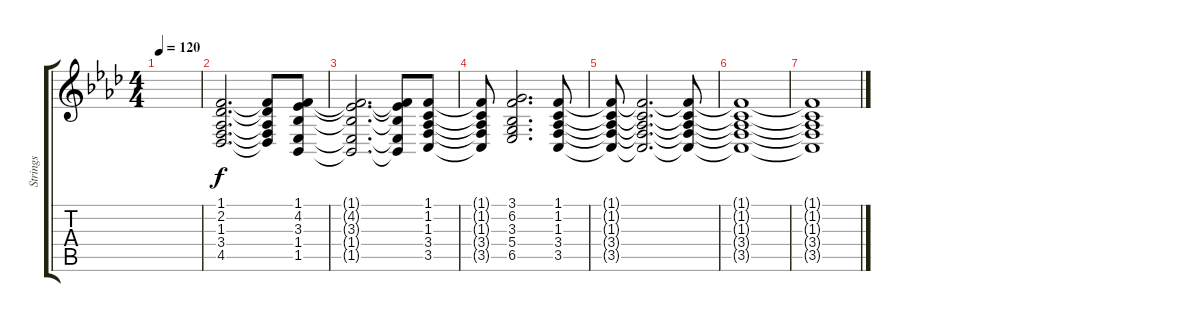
\track ("Strings" "Strings") {instrument stringensemble1}
\staff {score tabs}
\tuning (E4 B3 G3 D3 A2 E2) {hide}
\ts (4 4)
\tempo 120
\clef g2
\ks ab
|
(1.1 2.2 1.3 3.4 4.5).2{d volume 10} (1.1{t} 2.2{t} 1.3{t} 3.4{t} 4.5{t}).8 (1.1 4.2 3.3 1.4 1.5).8 |
(1.1{t} 4.2{t} 3.3{t} 1.4{t} 1.5{t}).2{d} (1.1{t} 4.2{t} 3.3{t} 1.4{t} 1.5{t}).8 (1.1 1.2 1.3 3.4 3.5).8 |
(1.1{t} 1.2{t} 1.3{t} 3.4{t} 3.5{t}).8 (3.1 6.2 3.3 5.4 6.5).2{d} (1.1 1.2 1.3 3.4 3.5).8 |
(1.1{t} 1.2{t} 1.3{t} 3.4{t} 3.5{t}).8 (1.1{t} 1.2{t} 1.3{t} 3.4{t} 3.5{t}).2{d} (1.1{t} 1.2{t} 1.3{t} 3.4{t} 3.5{t}).8 |
(1.1{t} 1.2{t} 1.3{t} 3.4{t} 3.5{t}).1 |
(1.1{t} 1.2{t} 1.3{t} 3.4{t} 3.5{t}).1
